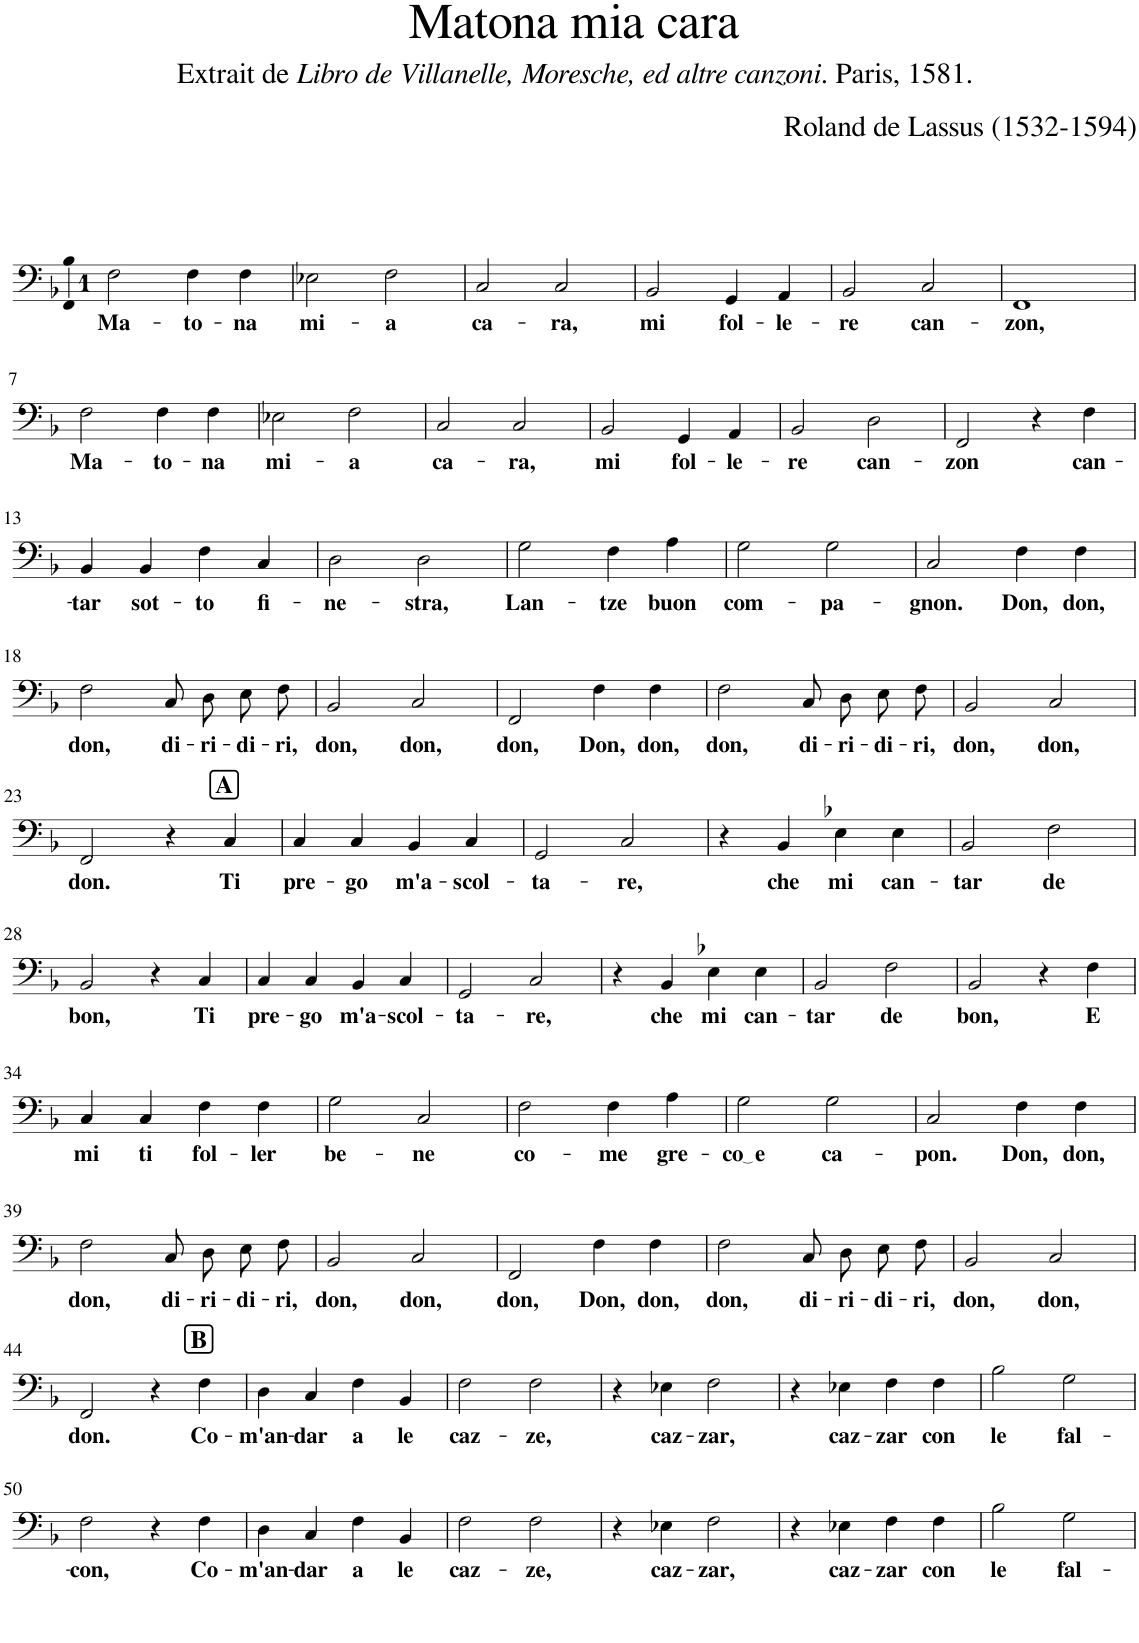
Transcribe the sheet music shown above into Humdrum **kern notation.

**kern	**text
*part1	*part1
*staff1	*staff1
*I"Basso	*
*clefF4	*
*k[b-]	*
*M1/4	*
=1	=1
!	!LO:LY:b
[4F\	Ma-
4ryy	.
!	!LO:LY:b
4F\	-to-
!	!LO:LY:b
4F\	-na
=2	=2
!	!LO:LY:b
[4E-X\	mi-
4F\]	.
!	!LO:LY:b
2F\	-a
=3	=3
!	!LO:LY:b
[4C/	ca-
4E-\]	.
!	!LO:LY:b
2C/	-ra,
=4	=4
!	!LO:LY:b
[4BB-/	mi
4C/]	.
!	!LO:LY:b
4GG/	fol-
!	!LO:LY:b
4AA/	-le-
=5	=5
!	!LO:LY:b
[4BB-/	-re
4BB-/]	.
!	!LO:LY:b
2C/	can-
=6	=6
!	!LO:LY:b
[4FF	-zon,
4BB-/]	.
!!LO:LB:g=z
=7	=7
!	!LO:LY:b
[4F\	Ma-
4FF_	.
!	!LO:LY:b
4F\	-to-
!	!LO:LY:b
4F\	-na
=8	=8
!	!LO:LY:b
[4E-X\	mi-
4F\]	.
4FF_	.
!	!LO:LY:b
2F\	-a
=9	=9
!	!LO:LY:b
[4C/	ca-
4E-\]	.
4FF]	.
!	!LO:LY:b
2C/	-ra,
=10	=10
!	!LO:LY:b
[4BB-/	mi
4C/]	.
!	!LO:LY:b
4GG/	fol-
!	!LO:LY:b
4AA/	-le-
=11	=11
!	!LO:LY:b
[4BB-/	-re
4BB-/]	.
!	!LO:LY:b
2D\	can-
=12	=12
!	!LO:LY:b
[4FF/	-zon
4BB-/]	.
4r	.
!	!LO:LY:b
4F\	can-
!!LO:LB:g=z
=13	=13
!	!LO:LY:b
4BB-/	-tar
4FF/]	.
!	!LO:LY:b
4BB-/	sot-
!	!LO:LY:b
4F\	-to
!	!LO:LY:b
4C/	fi-
=14	=14
!	!LO:LY:b
[4D\	-ne-
4ryy	.
!	!LO:LY:b
2D\	-stra,
=15	=15
!	!LO:LY:b
[4G\	Lan-
4D\]	.
!	!LO:LY:b
4F\	-tze
!	!LO:LY:b
4A\	buon
=16	=16
!	!LO:LY:b
[4G\	com-
4G\]	.
!	!LO:LY:b
2G\	-pa-
=17	=17
!	!LO:LY:b
[4C/	-gnon.
4G\]	.
!	!LO:LY:b
4F\	Don,
!	!LO:LY:b
4F\	don,
!!LO:LB:g=z
=18	=18
!	!LO:LY:b
[4F\	don,
4C/]	.
!	!LO:LY:b
8C/	di-
!	!LO:LY:b
8D\	-ri-
!	!LO:LY:b
8E\	-di-
!	!LO:LY:b
8F\	-ri,
=19	=19
!	!LO:LY:b
[4BB-/	don,
4F\]	.
!	!LO:LY:b
2C/	don,
=20	=20
!	!LO:LY:b
[4FF/	don,
4BB-/]	.
!	!LO:LY:b
4F\	Don,
!	!LO:LY:b
4F\	don,
=21	=21
!	!LO:LY:b
[4F\	don,
4FF/]	.
!	!LO:LY:b
8C/	di-
!	!LO:LY:b
8D\	-ri-
!	!LO:LY:b
8E\	-di-
!	!LO:LY:b
8F\	-ri,
=22	=22
!	!LO:LY:b
[4BB-/	don,
4F\]	.
!	!LO:LY:b
2C/	don,
!!LO:LB:g=z
!!LO:REH:place=s1:a:B:cj:fs=14:t=A:qo=3
=23	=23
!	!LO:LY:b
[4FF/	don.
4BB-/]	.
4r	.
!	!LO:LY:b
4C/	Ti
=24	=24
!	!LO:LY:b
4C/	pre-
4FF/]	.
!	!LO:LY:b
4C/	-go
!	!LO:LY:b
4BB-/	m'a-
!	!LO:LY:b
4C/	-scol-
=25	=25
!	!LO:LY:b
[4GG/	-ta-
4ryy	.
!	!LO:LY:b
2C/	-re,
=26	=26
4r	.
4GG/]	.
!	!LO:LY:b
4BB-/	che
!	!LO:LY:b
4E-X\	mi
!	!LO:LY:b
4E-\	can-
=27	=27
!	!LO:LY:b
[4BB-/	-tar
4ryy	.
!	!LO:LY:b
2F\	de
!!LO:LB:g=z
=28	=28
!	!LO:LY:b
[4BB-/	bon,
4BB-/]	.
4r	.
!	!LO:LY:b
4C/	Ti
=29	=29
!	!LO:LY:b
4C/	pre-
4BB-/]	.
!	!LO:LY:b
4C/	-go
!	!LO:LY:b
4BB-/	m'a-
!	!LO:LY:b
4C/	-scol-
=30	=30
!	!LO:LY:b
[4GG/	-ta-
4ryy	.
!	!LO:LY:b
2C/	-re,
=31	=31
4r	.
4GG/]	.
!	!LO:LY:b
4BB-/	che
!	!LO:LY:b
4E-X\	mi
!	!LO:LY:b
4E-\	can-
=32	=32
!	!LO:LY:b
[4BB-/	-tar
4ryy	.
!	!LO:LY:b
2F\	de
=33	=33
!	!LO:LY:b
[4BB-/	bon,
4BB-/]	.
4r	.
!	!LO:LY:b
4F\	E
!!LO:LB:g=z
=34	=34
!	!LO:LY:b
4C/	mi
4BB-/]	.
!	!LO:LY:b
4C/	ti
!	!LO:LY:b
4F\	fol-
!	!LO:LY:b
4F\	-ler
=35	=35
!	!LO:LY:b
[4G\	be-
4ryy	.
!	!LO:LY:b
2C/	-ne
=36	=36
!	!LO:LY:b
[4F\	co-
4G\]	.
!	!LO:LY:b
4F\	-me
!	!LO:LY:b
4A\	gre-
=37	=37
!	!LO:LY:b
[4G\	co e
4F\]	.
!	!LO:LY:b
2G\	ca-
=38	=38
!	!LO:LY:b
[4C/	-pon.
4G\]	.
!	!LO:LY:b
4F\	Don,
!	!LO:LY:b
4F\	don,
!!LO:LB:g=z
=39	=39
!	!LO:LY:b
[4F\	don,
4C/]	.
!	!LO:LY:b
8C/	di-
!	!LO:LY:b
8D\	-ri-
!	!LO:LY:b
8E\	-di-
!	!LO:LY:b
8F\	-ri,
=40	=40
!	!LO:LY:b
[4BB-/	don,
4F\]	.
!	!LO:LY:b
2C/	don,
=41	=41
!	!LO:LY:b
[4FF/	don,
4BB-/]	.
!	!LO:LY:b
4F\	Don,
!	!LO:LY:b
4F\	don,
=42	=42
!	!LO:LY:b
[4F\	don,
4FF/]	.
!	!LO:LY:b
8C/	di-
!	!LO:LY:b
8D\	-ri-
!	!LO:LY:b
8E\	-di-
!	!LO:LY:b
8F\	-ri,
=43	=43
!	!LO:LY:b
[4BB-/	don,
4F\]	.
!	!LO:LY:b
2C/	don,
!!LO:LB:g=z
!!LO:REH:place=s1:a:B:cj:fs=14:t=B:qo=3
=44	=44
!	!LO:LY:b
[4FF/	don.
4BB-/]	.
4r	.
!	!LO:LY:b
4F\	Co-
=45	=45
!	!LO:LY:b
4D\	-m'an-
4FF/]	.
!	!LO:LY:b
4C/	-dar
!	!LO:LY:b
4F\	a
!	!LO:LY:b
4BB-/	le
=46	=46
!	!LO:LY:b
[4F\	caz-
4ryy	.
!	!LO:LY:b
2F\	-ze,
=47	=47
4r	.
4F\]	.
!	!LO:LY:b
4E-X\	caz-
!	!LO:LY:b
2F\	-zar,
=48	=48
4r	.
!	!LO:LY:b
4E-X\	caz-
!	!LO:LY:b
4F\	-zar
!	!LO:LY:b
4F\	con
=49	=49
!	!LO:LY:b
[4B-\	le
4ryy	.
!	!LO:LY:b
2G\	fal-
!!LO:LB:g=z
=50	=50
!	!LO:LY:b
[4F\	-con,
4B-\]	.
4r	.
!	!LO:LY:b
4F\	Co-
=51	=51
!	!LO:LY:b
4D\	-m'an-
4F\]	.
!	!LO:LY:b
4C/	-dar
!	!LO:LY:b
4F\	a
!	!LO:LY:b
4BB-/	le
=52	=52
!	!LO:LY:b
[4F\	caz-
4ryy	.
!	!LO:LY:b
2F\	-ze,
=53	=53
4r	.
4F\]	.
!	!LO:LY:b
4E-X\	caz-
!	!LO:LY:b
2F\	-zar,
=54	=54
4r	.
!	!LO:LY:b
4E-X\	caz-
!	!LO:LY:b
4F\	-zar
!	!LO:LY:b
4F\	con
=55	=55
!	!LO:LY:b
[4B-\	le
4ryy	.
!	!LO:LY:b
2G\	fal-
=56	=56
4B-\]	.
=	=
*-	*-
